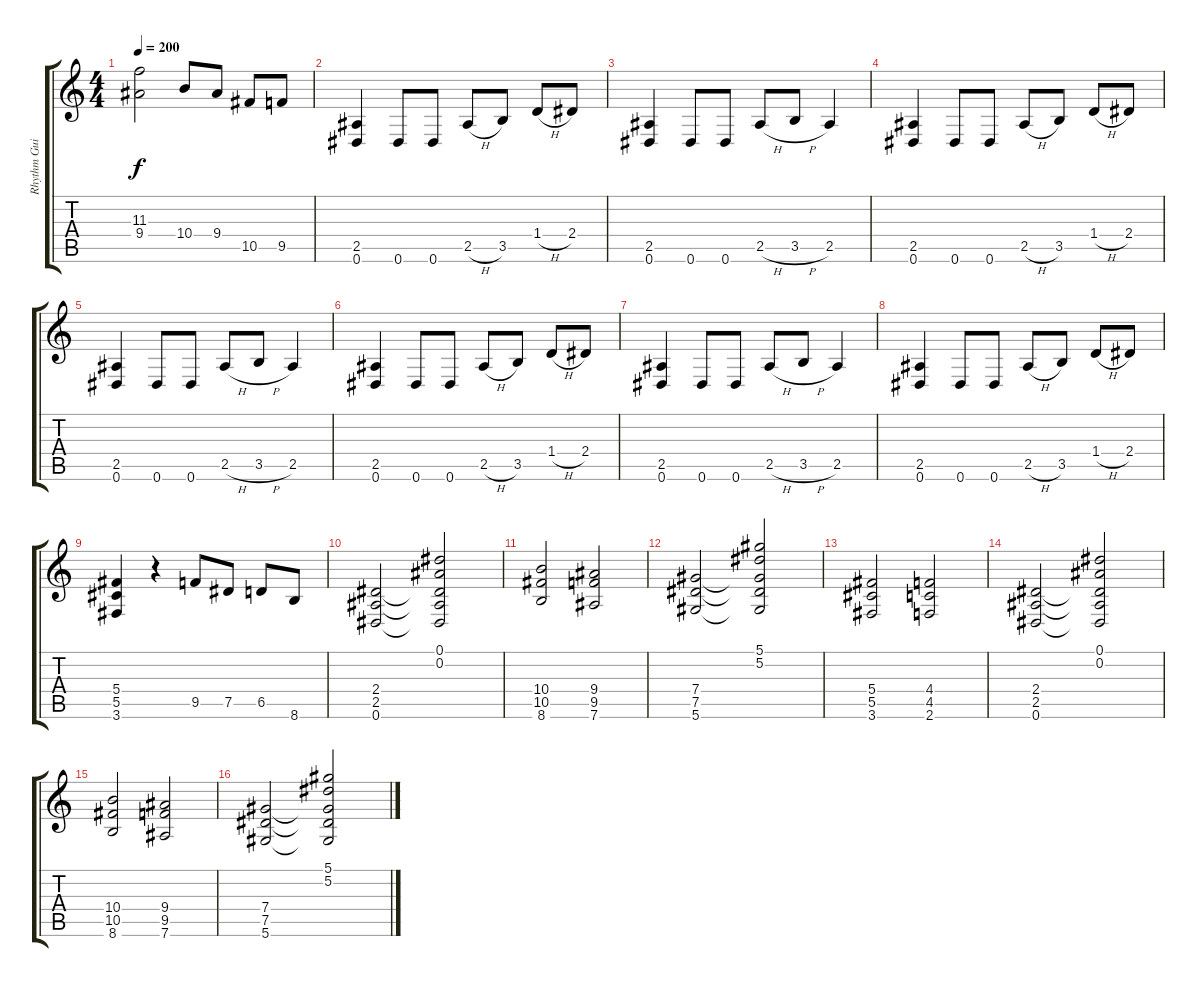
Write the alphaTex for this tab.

\track ("Rhythm Guitar" "Rhythm Gui") {instrument distortionguitar}
\staff {score tabs}
\tuning (Eb4 Bb3 Gb3 Db3 Ab2 Eb2) {hide}
\ts (4 4)
\tempo 200
\clef g2
\ks c
(11.3 9.4).2{dy f} 10.4.8 9.4.8 10.5.8 9.5.8 |
(2.5 0.6).4 0.6.8 0.6.8 2.5{h}.8 3.5.8 1.4{h}.8 2.4.8 |
(2.5 0.6).4 0.6.8 0.6.8 2.5{h}.8 3.5{h}.8 2.5.4 |
(2.5 0.6).4 0.6.8 0.6.8 2.5{h}.8 3.5.8 1.4{h}.8 2.4.8 |
(2.5 0.6).4 0.6.8 0.6.8 2.5{h}.8 3.5{h}.8 2.5.4 |
(2.5 0.6).4 0.6.8 0.6.8 2.5{h}.8 3.5.8 1.4{h}.8 2.4.8 |
(2.5 0.6).4 0.6.8 0.6.8 2.5{h}.8 3.5{h}.8 2.5.4 |
(2.5 0.6).4 0.6.8 0.6.8 2.5{h}.8 3.5.8 1.4{h}.8 2.4.8 |
(5.4 5.5 3.6).4 r.4 9.5.8 7.5.8 6.5.8 8.6.8 |
(2.4 2.5 0.6).2 (0.1 0.2 2.4{t} 2.5{t} 0.6{t}).2 |
(10.4 10.5 8.6).2 (9.4 9.5 7.6).2 |
(7.4 7.5 5.6).2 (5.1 5.2 7.4{t} 7.5{t} 5.6{t}).2 |
(5.4 5.5 3.6).2 (4.4 4.5 2.6).2 |
(2.4 2.5 0.6).2 (0.1 0.2 2.4{t} 2.5{t} 0.6{t}).2 |
(10.4 10.5 8.6).2 (9.4 9.5 7.6).2 |
(7.4 7.5 5.6).2 (5.1 5.2 7.4{t} 7.5{t} 5.6{t}).2
